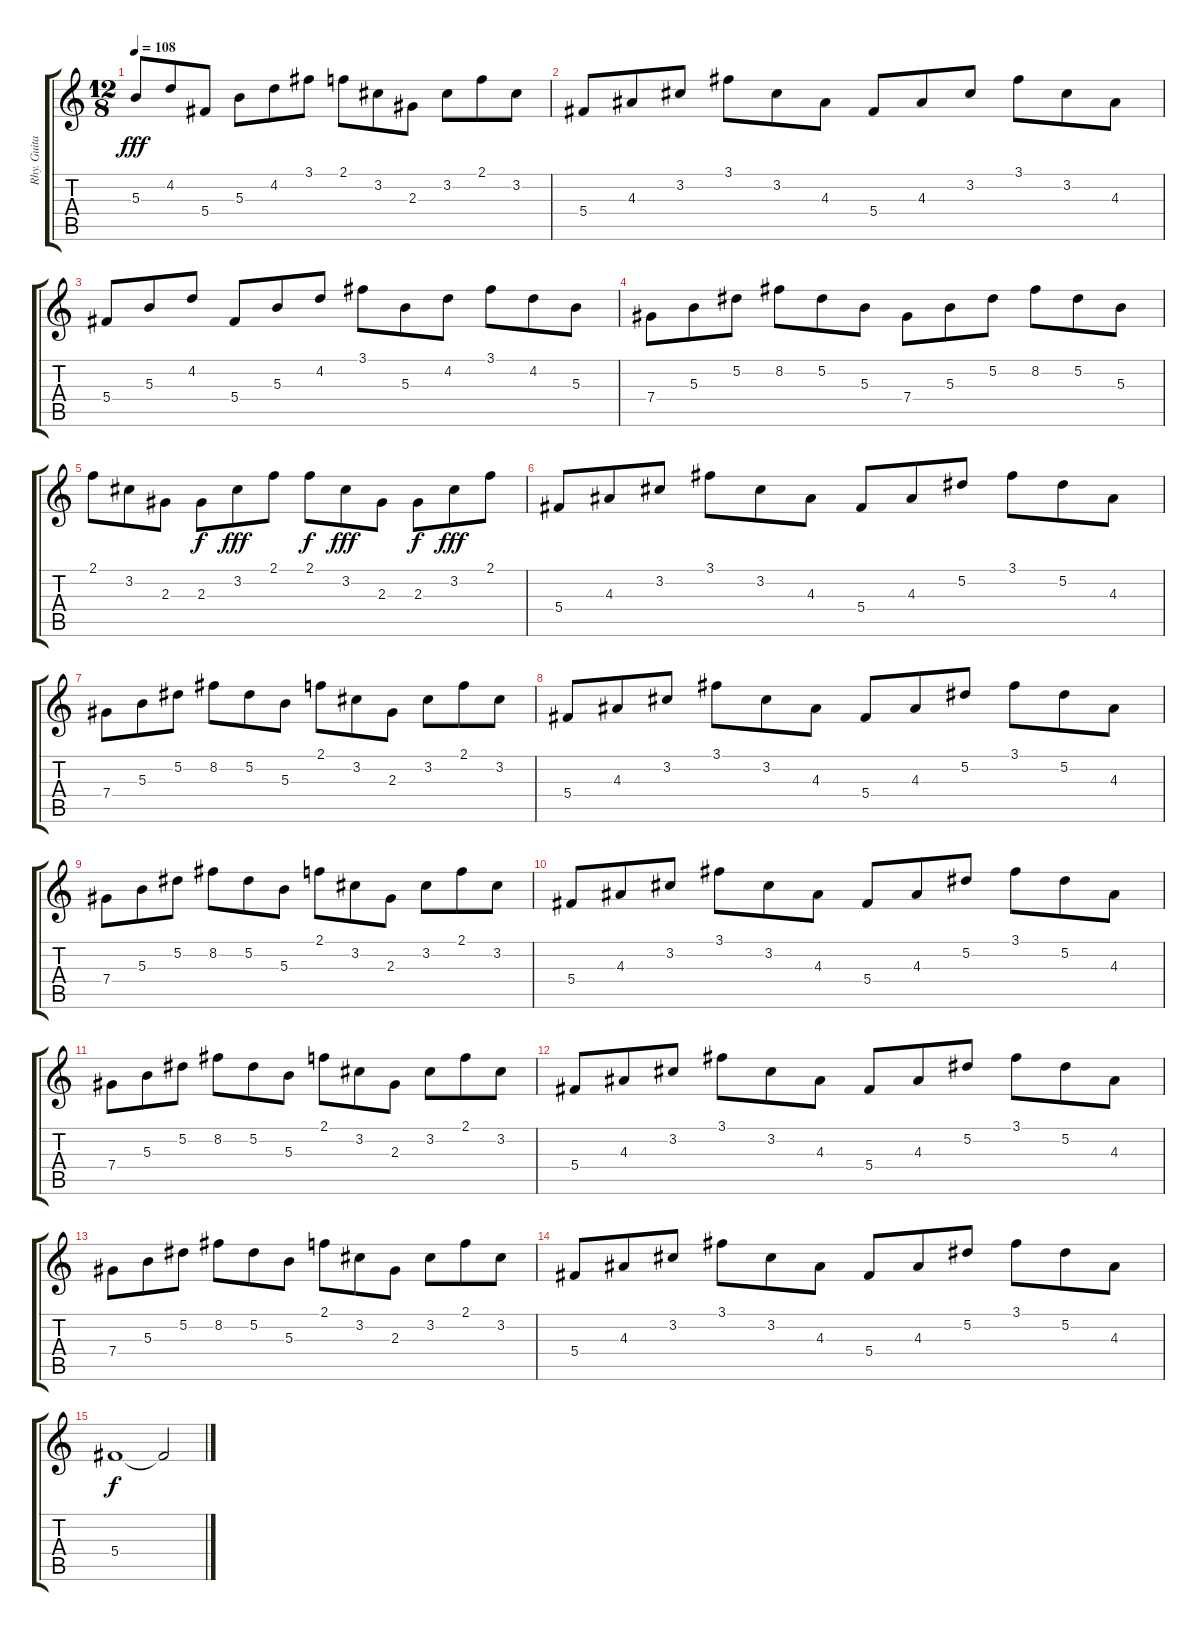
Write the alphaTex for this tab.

\track ("Rhy. Guitar II" "Rhy. Guita") {instrument acousticguitarsteel}
\staff {score tabs}
\tuning (Eb4 Bb3 Gb3 Db3 Ab2 Eb2) {hide}
\ts (12 8)
\tempo 108
\clef g2
\ks c
5.3.8{dy fff} 4.2.8 5.4.8 5.3.8 4.2.8 3.1.8 2.1.8 3.2.8 2.3.8 3.2.8 2.1.8 3.2.8 |
5.4.8 4.3.8 3.2.8 3.1.8 3.2.8 4.3.8 5.4.8 4.3.8 3.2.8 3.1.8 3.2.8 4.3.8 |
5.4.8 5.3.8 4.2.8 5.4.8 5.3.8 4.2.8 3.1.8 5.3.8 4.2.8 3.1.8 4.2.8 5.3.8 |
7.4.8 5.3.8 5.2.8 8.2.8 5.2.8 5.3.8 7.4.8 5.3.8 5.2.8 8.2.8 5.2.8 5.3.8 |
2.1.8 3.2.8 2.3.8 2.3.8{dy f} 3.2.8{dy fff} 2.1.8 2.1.8{dy f} 3.2.8{dy fff} 2.3.8 2.3.8{dy f} 3.2.8{dy fff} 2.1.8 |
5.4.8 4.3.8 3.2.8 3.1.8 3.2.8 4.3.8 5.4.8 4.3.8 5.2.8 3.1.8 5.2.8 4.3.8 |
7.4.8 5.3.8 5.2.8 8.2.8 5.2.8 5.3.8 2.1.8 3.2.8 2.3.8 3.2.8 2.1.8 3.2.8 |
5.4.8 4.3.8 3.2.8 3.1.8 3.2.8 4.3.8 5.4.8 4.3.8 5.2.8 3.1.8 5.2.8 4.3.8 |
7.4.8 5.3.8 5.2.8 8.2.8 5.2.8 5.3.8 2.1.8 3.2.8 2.3.8 3.2.8 2.1.8 3.2.8 |
5.4.8 4.3.8 3.2.8 3.1.8 3.2.8 4.3.8 5.4.8 4.3.8 5.2.8 3.1.8 5.2.8 4.3.8 |
7.4.8 5.3.8 5.2.8 8.2.8 5.2.8 5.3.8 2.1.8 3.2.8 2.3.8 3.2.8 2.1.8 3.2.8 |
5.4.8 4.3.8 3.2.8 3.1.8 3.2.8 4.3.8 5.4.8 4.3.8 5.2.8 3.1.8 5.2.8 4.3.8 |
7.4.8 5.3.8 5.2.8 8.2.8 5.2.8 5.3.8 2.1.8 3.2.8 2.3.8 3.2.8 2.1.8 3.2.8 |
5.4.8 4.3.8 3.2.8 3.1.8 3.2.8 4.3.8 5.4.8 4.3.8 5.2.8 3.1.8 5.2.8 4.3.8 |
5.4.1{dy f} 5.4{t}.2
